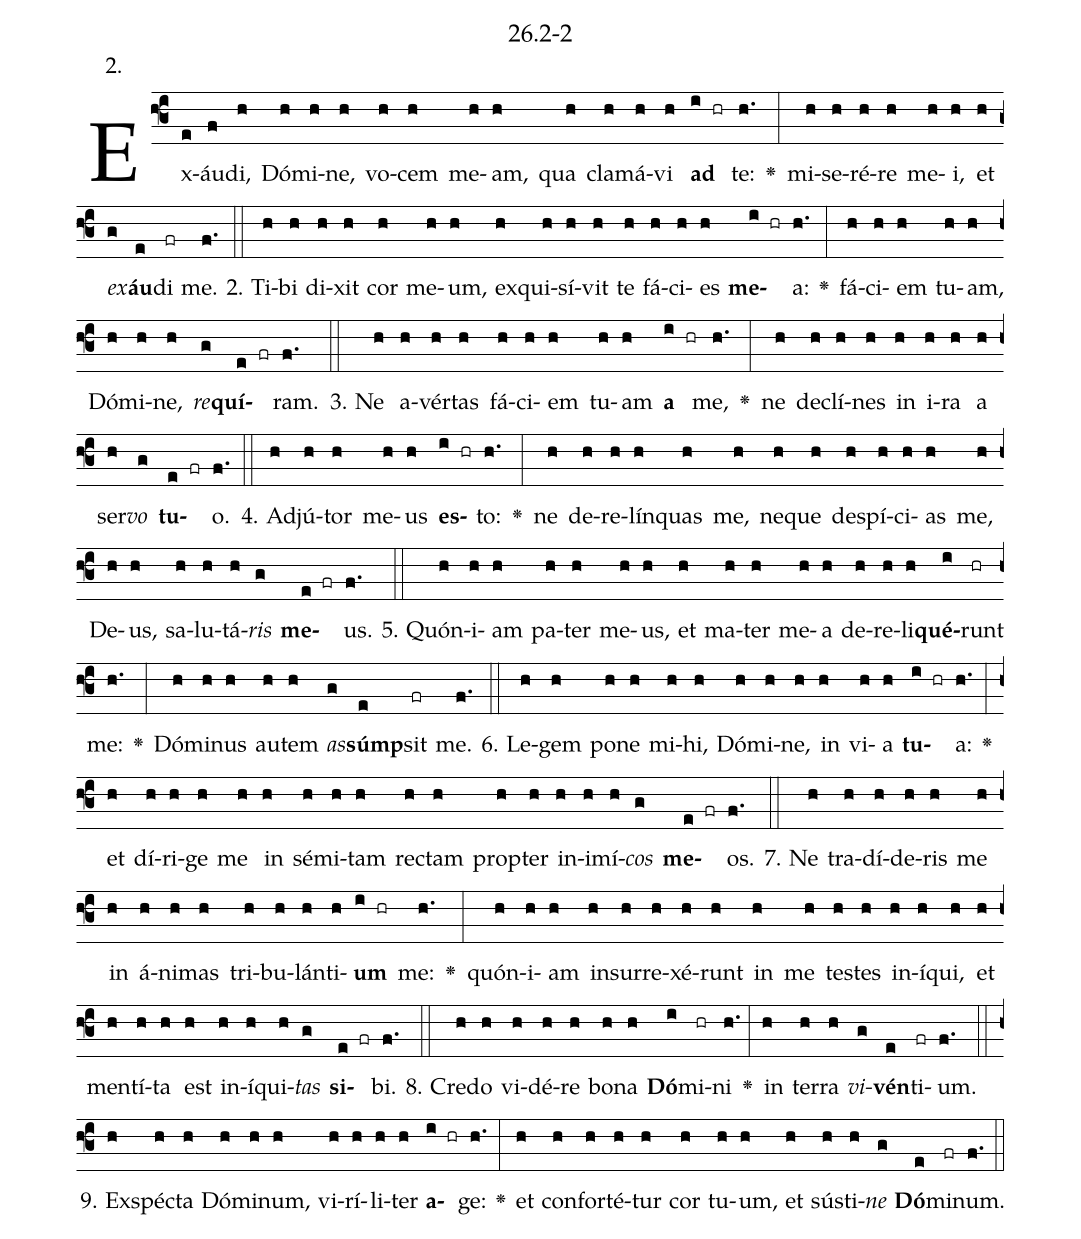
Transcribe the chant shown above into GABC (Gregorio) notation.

name: 26.2-2;
annotation: 2.;
%%
(f3)Ex(e)áu(f)di,(h) Dó(h)mi(h)ne,(h) vo(h)cem(h) me(h)am,(h) qua(h) cla(h)má(h)vi(h) <b>ad</b>(i hr) te:(h.) <v>\greheightstar</v>(:) mi(h)se(h)ré(h)re(h) me(h)i,(h) et(h) <i>ex</i>(g)<b>áu</b>(e)di(fr) me.(f.) (::)
2. Ti(h)bi(h) di(h)xit(h) cor(h) me(h)um,(h) ex(h)qui(h)sí(h)vit(h) te(h) fá(h)ci(h)es(h) <b>me</b>(i hr)a:(h.) <v>\greheightstar</v>(:) fá(h)ci(h)em(h) tu(h)am,(h) Dó(h)mi(h)ne,(h) <i>re</i>(g)<b>quí</b>(e fr)ram.(f.) (::)
3. Ne(h) a(h)vér(h)tas(h) fá(h)ci(h)em(h) tu(h)am(h) <b>a</b>(i hr) me,(h.) <v>\greheightstar</v>(:) ne(h) de(h)clí(h)nes(h) in(h) i(h)ra(h) a(h) ser(h)<i>vo</i>(g) <b>tu</b>(e fr)o.(f.) (::)
4. Ad(h)jú(h)tor(h) me(h)us(h) <b>es</b>(i hr)to:(h.) <v>\greheightstar</v>(:) ne(h) de(h)re(h)lín(h)quas(h) me,(h) ne(h)que(h) de(h)spí(h)ci(h)as(h) me,(h) De(h)us,(h) sa(h)lu(h)tá(h)<i>ris</i>(g) <b>me</b>(e fr)us.(f.) (::)
5. Quón(h)i(h)am(h) pa(h)ter(h) me(h)us,(h) et(h) ma(h)ter(h) me(h)a(h) de(h)re(h)li(h)<b>qué</b>(i)runt(hr) me:(h.) <v>\greheightstar</v>(:) Dó(h)mi(h)nus(h) au(h)tem(h) <i>as</i>(g)<b>súmp</b>(e)sit(fr) me.(f.) (::)
6. Le(h)gem(h) po(h)ne(h) mi(h)hi,(h) Dó(h)mi(h)ne,(h) in(h) vi(h)a(h) <b>tu</b>(i hr)a:(h.) <v>\greheightstar</v>(:) et(h) dí(h)ri(h)ge(h) me(h) in(h) sé(h)mi(h)tam(h) rec(h)tam(h) prop(h)ter(h) in(h)i(h)mí(h)<i>cos</i>(g) <b>me</b>(e fr)os.(f.) (::)
7. Ne(h) tra(h)dí(h)de(h)ris(h) me(h) in(h) á(h)ni(h)mas(h) tri(h)bu(h)lán(h)ti(h)<b>um</b>(i hr) me:(h.) <v>\greheightstar</v>(:) quón(h)i(h)am(h) in(h)sur(h)re(h)xé(h)runt(h) in(h) me(h) tes(h)tes(h) in(h)í(h)qui,(h) et(h) men(h)tí(h)ta(h) est(h) in(h)í(h)qui(h)<i>tas</i>(g) <b>si</b>(e fr)bi.(f.) (::)
8. Cre(h)do(h) vi(h)dé(h)re(h) bo(h)na(h) <b>Dó</b>(i)mi(hr)ni(h.) <v>\greheightstar</v>(:) in(h) ter(h)ra(h) <i>vi</i>(g)<b>vén</b>(e)ti(fr)um.(f.) (::)
9. Ex(h)spéc(h)ta(h) Dó(h)mi(h)num,(h) vi(h)rí(h)li(h)ter(h) <b>a</b>(i hr)ge:(h.) <v>\greheightstar</v>(:) et(h) con(h)for(h)té(h)tur(h) cor(h) tu(h)um,(h) et(h) sús(h)ti(h)<i>ne</i>(g) <b>Dó</b>(e)mi(fr)num.(f.) (::)
